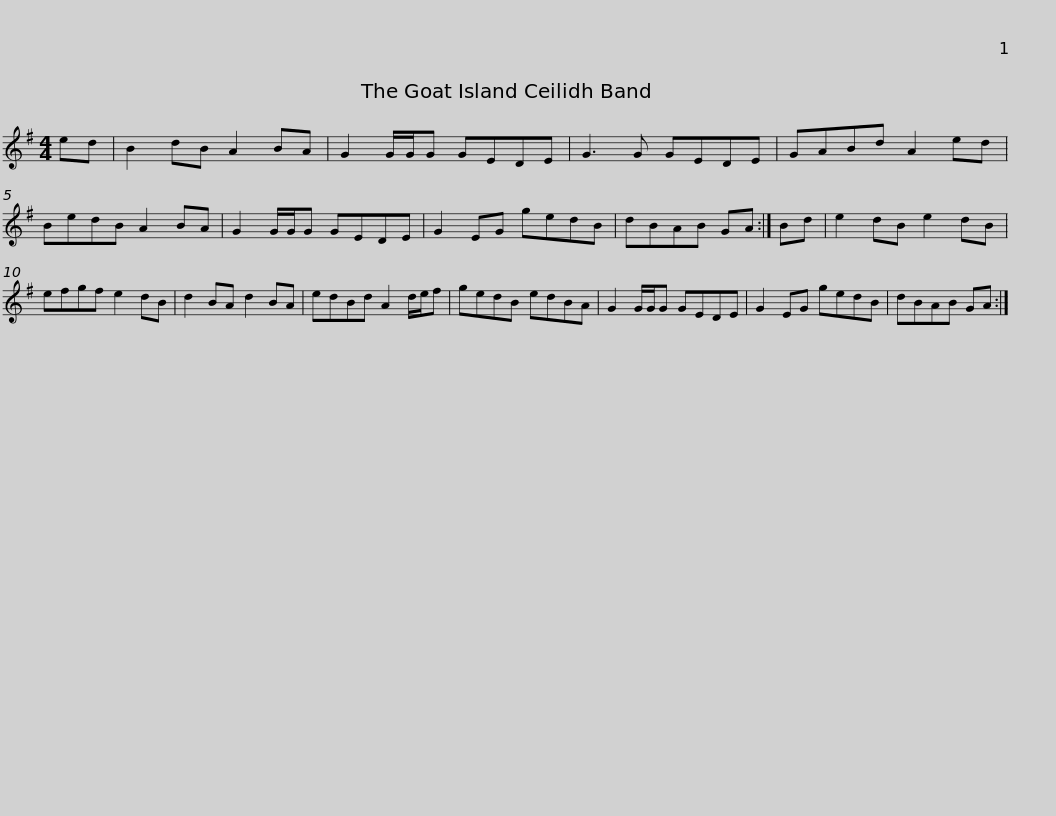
X:1
L:1/8
M:4/4
I:linebreak $
K:G
V:1 treble
V:1
 ed | B2 dB A2 BA | G2 G/G/G GEDE | G3 G GEDE | GABd A2 ed | %5
 BedB A2 BA | G2 G/G/G GEDE |$ G2 EG gedB | dBAB GA :| Bd | %10
 e2 dB e2 dB | efgf e2 dB | d2 BA d2 BA | edBd A2 d/e/f |$ gedB edBA | %15
 G2 G/G/G GEDE | G2 EG gedB | dBAB GA :| %18
